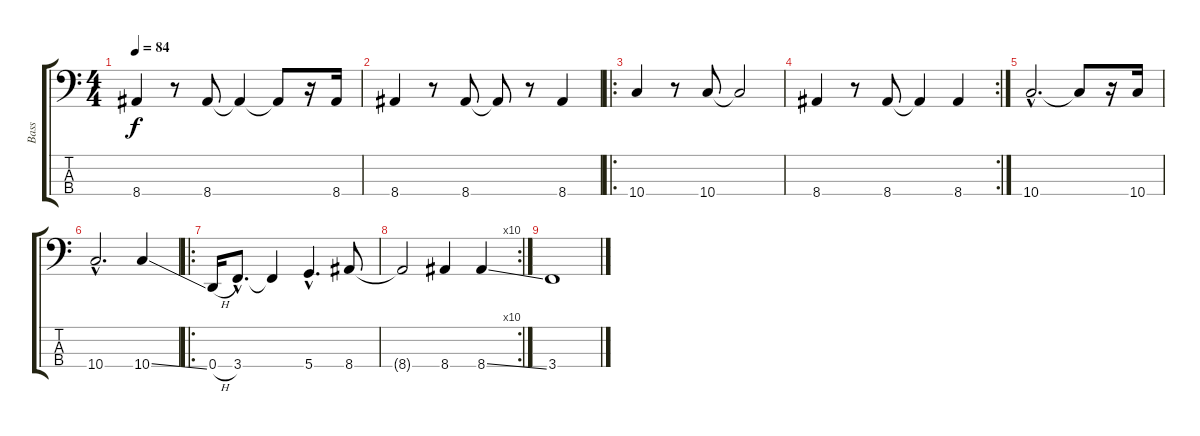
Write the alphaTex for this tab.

\track ("Bass" "Bass") {instrument electricbassfinger}
\staff {score tabs}
\tuning (F2 C2 G1 D1) {hide}
\ts (4 4)
\tempo 84
\clef f4
\ks c
8.4.4{dy f} r.8 8.4.8 8.4{t}.4 8.4{t}.8 r.16 8.4.16 |
8.4.4 r.8 8.4.8 8.4{t}.8 r.8 8.4.4 |
\ro
10.4.4 r.8 10.4.8 10.4{t}.2 |
\rc 2
8.4.4 r.8 8.4.8 8.4{t}.4 8.4.4 |
10.4{hac}.2{d} 10.4{t}.8 r.16 10.4.16 |
10.4{hac}.2{d} 10.4{ss}.4 |
\ro
0.4{h}.16 3.4{hac}.8{d} 3.4{t}.4 5.4{hac}.4{d} 8.4.8 |
\rc 10
8.4{t}.2 8.4.4 8.4{ss}.4 |
3.4.1
